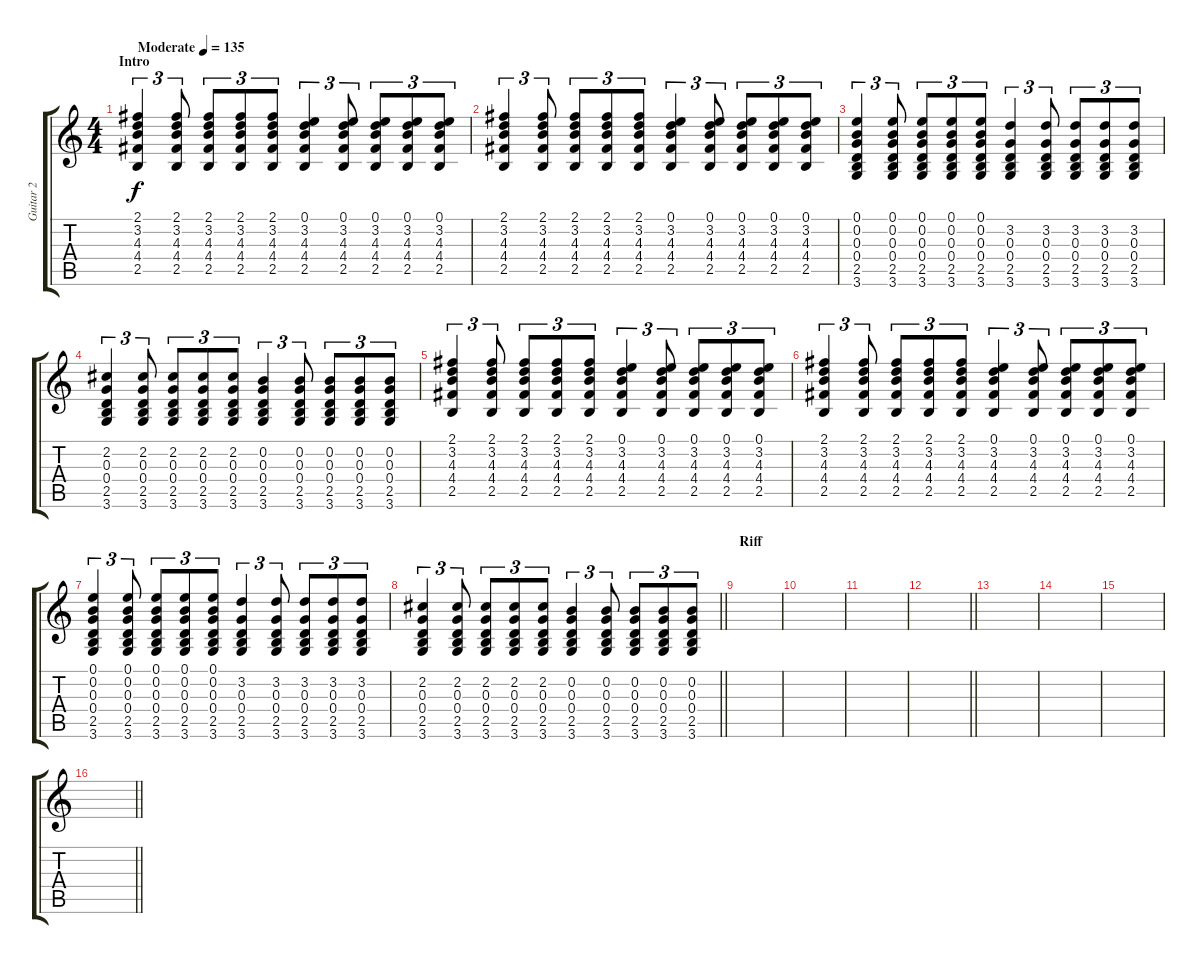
\track ("Guitar 2" "Guitar 2") {instrument acousticguitarsteel}
\staff {score tabs}
\tuning (E4 B3 G3 D3 A2 E2) {hide}
\ts (4 4)
\section ("" "Intro")
\tempo (135 "Moderate")
\clef g2
\ks c
(2.1 3.2 4.3 4.4 2.5).4{tu (3 2) dy f instrument acousticguitarsteel} (2.1 3.2 4.3 4.4 2.5).8{tu (3 2)} (2.1 3.2 4.3 4.4 2.5).8{tu (3 2)} (2.1 3.2 4.3 4.4 2.5).8{tu (3 2)} (2.1 3.2 4.3 4.4 2.5).8{tu (3 2)} (0.1 3.2 4.3 4.4 2.5).4{tu (3 2)} (0.1 3.2 4.3 4.4 2.5).8{tu (3 2)} (0.1 3.2 4.3 4.4 2.5).8{tu (3 2)} (0.1 3.2 4.3 4.4 2.5).8{tu (3 2)} (0.1 3.2 4.3 4.4 2.5).8{tu (3 2)} |
(2.1 3.2 4.3 4.4 2.5).4{tu (3 2)} (2.1 3.2 4.3 4.4 2.5).8{tu (3 2)} (2.1 3.2 4.3 4.4 2.5).8{tu (3 2)} (2.1 3.2 4.3 4.4 2.5).8{tu (3 2)} (2.1 3.2 4.3 4.4 2.5).8{tu (3 2)} (0.1 3.2 4.3 4.4 2.5).4{tu (3 2)} (0.1 3.2 4.3 4.4 2.5).8{tu (3 2)} (0.1 3.2 4.3 4.4 2.5).8{tu (3 2)} (0.1 3.2 4.3 4.4 2.5).8{tu (3 2)} (0.1 3.2 4.3 4.4 2.5).8{tu (3 2)} |
(0.1 0.2 0.3 0.4 2.5 3.6).4{tu (3 2)} (0.1 0.2 0.3 0.4 2.5 3.6).8{tu (3 2)} (0.1 0.2 0.3 0.4 2.5 3.6).8{tu (3 2)} (0.1 0.2 0.3 0.4 2.5 3.6).8{tu (3 2)} (0.1 0.2 0.3 0.4 2.5 3.6).8{tu (3 2)} (3.2 0.3 0.4 2.5 3.6).4{tu (3 2)} (3.2 0.3 0.4 2.5 3.6).8{tu (3 2)} (3.2 0.3 0.4 2.5 3.6).8{tu (3 2)} (3.2 0.3 0.4 2.5 3.6).8{tu (3 2)} (3.2 0.3 0.4 2.5 3.6).8{tu (3 2)} |
(2.2 0.3 0.4 2.5 3.6).4{tu (3 2)} (2.2 0.3 0.4 2.5 3.6).8{tu (3 2)} (2.2 0.3 0.4 2.5 3.6).8{tu (3 2)} (2.2 0.3 0.4 2.5 3.6).8{tu (3 2)} (2.2 0.3 0.4 2.5 3.6).8{tu (3 2)} (0.2 0.3 0.4 2.5 3.6).4{tu (3 2)} (0.2 0.3 0.4 2.5 3.6).8{tu (3 2)} (0.2 0.3 0.4 2.5 3.6).8{tu (3 2)} (0.2 0.3 0.4 2.5 3.6).8{tu (3 2)} (0.2 0.3 0.4 2.5 3.6).8{tu (3 2)} |
(2.1 3.2 4.3 4.4 2.5).4{tu (3 2)} (2.1 3.2 4.3 4.4 2.5).8{tu (3 2)} (2.1 3.2 4.3 4.4 2.5).8{tu (3 2)} (2.1 3.2 4.3 4.4 2.5).8{tu (3 2)} (2.1 3.2 4.3 4.4 2.5).8{tu (3 2)} (0.1 3.2 4.3 4.4 2.5).4{tu (3 2)} (0.1 3.2 4.3 4.4 2.5).8{tu (3 2)} (0.1 3.2 4.3 4.4 2.5).8{tu (3 2)} (0.1 3.2 4.3 4.4 2.5).8{tu (3 2)} (0.1 3.2 4.3 4.4 2.5).8{tu (3 2)} |
(2.1 3.2 4.3 4.4 2.5).4{tu (3 2)} (2.1 3.2 4.3 4.4 2.5).8{tu (3 2)} (2.1 3.2 4.3 4.4 2.5).8{tu (3 2)} (2.1 3.2 4.3 4.4 2.5).8{tu (3 2)} (2.1 3.2 4.3 4.4 2.5).8{tu (3 2)} (0.1 3.2 4.3 4.4 2.5).4{tu (3 2)} (0.1 3.2 4.3 4.4 2.5).8{tu (3 2)} (0.1 3.2 4.3 4.4 2.5).8{tu (3 2)} (0.1 3.2 4.3 4.4 2.5).8{tu (3 2)} (0.1 3.2 4.3 4.4 2.5).8{tu (3 2)} |
(0.1 0.2 0.3 0.4 2.5 3.6).4{tu (3 2)} (0.1 0.2 0.3 0.4 2.5 3.6).8{tu (3 2)} (0.1 0.2 0.3 0.4 2.5 3.6).8{tu (3 2)} (0.1 0.2 0.3 0.4 2.5 3.6).8{tu (3 2)} (0.1 0.2 0.3 0.4 2.5 3.6).8{tu (3 2)} (3.2 0.3 0.4 2.5 3.6).4{tu (3 2)} (3.2 0.3 0.4 2.5 3.6).8{tu (3 2)} (3.2 0.3 0.4 2.5 3.6).8{tu (3 2)} (3.2 0.3 0.4 2.5 3.6).8{tu (3 2)} (3.2 0.3 0.4 2.5 3.6).8{tu (3 2)} |
\barLineRight lightlight
(2.2 0.3 0.4 2.5 3.6).4{tu (3 2)} (2.2 0.3 0.4 2.5 3.6).8{tu (3 2)} (2.2 0.3 0.4 2.5 3.6).8{tu (3 2)} (2.2 0.3 0.4 2.5 3.6).8{tu (3 2)} (2.2 0.3 0.4 2.5 3.6).8{tu (3 2)} (0.2 0.3 0.4 2.5 3.6).4{tu (3 2)} (0.2 0.3 0.4 2.5 3.6).8{tu (3 2)} (0.2 0.3 0.4 2.5 3.6).8{tu (3 2)} (0.2 0.3 0.4 2.5 3.6).8{tu (3 2)} (0.2 0.3 0.4 2.5 3.6).8{tu (3 2)} |
\section ("" "Riff")
|
|
|
\barLineRight lightlight
|
\section ("" "")
|
|
|
\barLineRight lightlight
